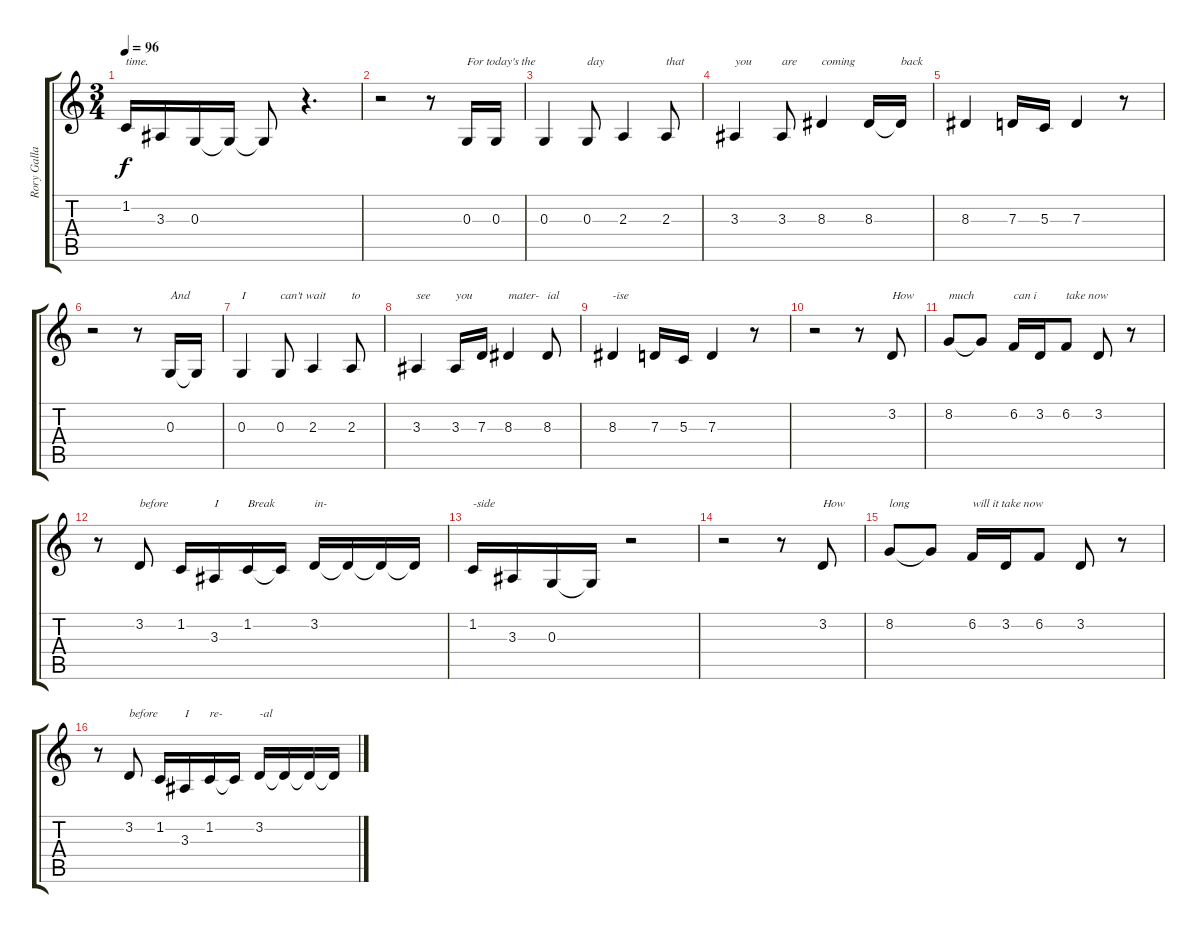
\track ("Rory Gallagher Vocals" "Rory Galla") {instrument cello}
\staff {score tabs}
\tuning (E4 B3 G3 D3 A2 E2) {hide}
\ts (3 4)
\tempo 96
\clef g2
\ks c
1.2.16{txt "time." dy f} 3.3.16 0.3.16 0.3{t}.16 0.3{t}.8 r.4{d} |
r.2 r.8 0.3.16{txt "For today's the"} 0.3.16 |
0.3.4 0.3.8{txt "day"} 2.3.4 2.3.8{txt "that"} |
3.3.4{txt "you"} 3.3.8{txt "are"} 8.3.4{txt "coming"} 8.3.16 8.3{t}.16{txt "back"} |
8.3.4 7.3.16 5.3.16 7.3.4 r.8 |
r.2 r.8 0.3.16{txt "And"} 0.3{t}.16 |
0.3.4{txt "I"} 0.3.8{txt "can't wait"} 2.3.4 2.3.8{txt "to"} |
3.3.4{txt "see"} 3.3.16{txt "you"} 7.3.16 8.3.4{txt "mater-"} 8.3.8{txt "ial"} |
8.3.4{txt "-ise"} 7.3.16 5.3.16 7.3.4 r.8 |
r.2 r.8 3.2.8{txt "How"} |
8.2.8{txt "much"} 8.2{t}.8 6.2.16{txt "can i"} 3.2.16 6.2.8{txt "take now"} 3.2.8 r.8 |
r.8 3.2.8{txt "before"} 1.2.16 3.3.16{txt "I"} 1.2.16{txt "Break"} 1.2{t}.16 3.2.16{txt "in-"} 3.2{t}.16 3.2{t}.16 3.2{t}.16 |
1.2.16{txt "-side"} 3.3.16 0.3.16 0.3{t}.16 r.2 |
r.2 r.8 3.2.8{txt "How"} |
8.2.8{txt "long"} 8.2{t}.8 6.2.16{txt "will it take now"} 3.2.16 6.2.8 3.2.8 r.8 |
r.8 3.2.8{txt "before"} 1.2.16 3.3.16{txt "I"} 1.2.16{txt "re-"} 1.2{t}.16 3.2.16{txt "-al"} 3.2{t}.16 3.2{t}.16 3.2{t}.16
